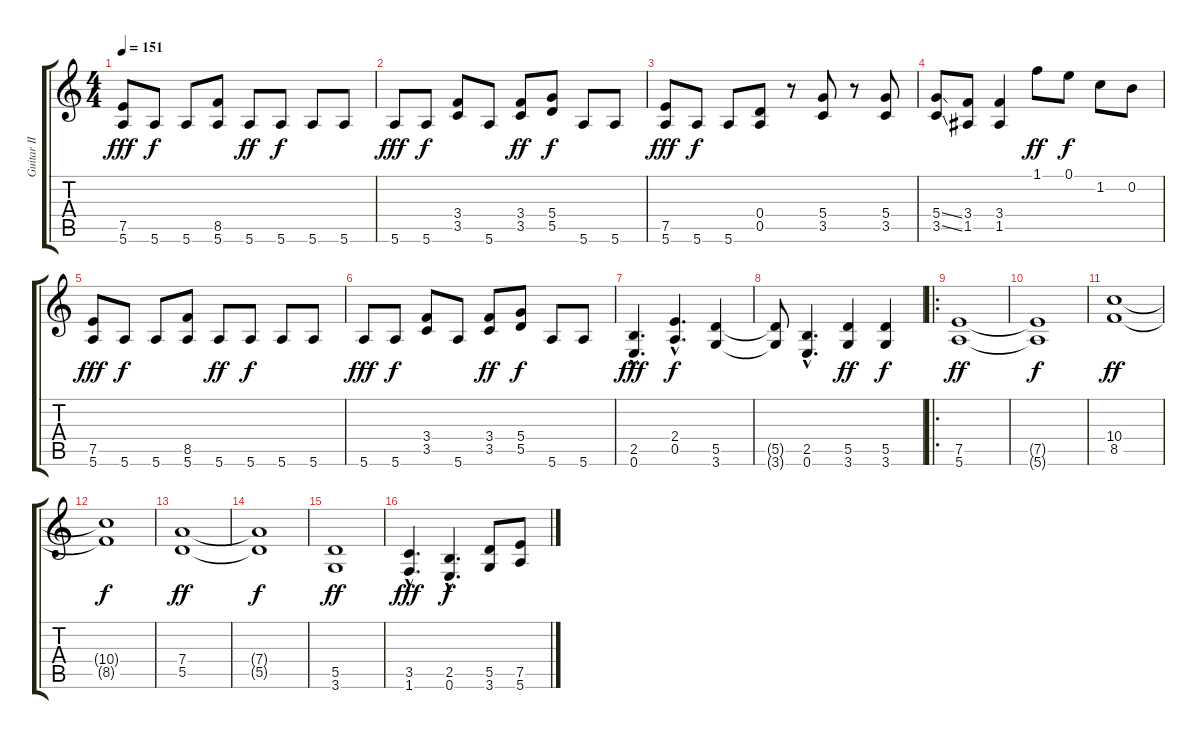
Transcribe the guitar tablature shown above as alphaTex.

\track ("Guitar II" "Guitar II") {instrument distortionguitar}
\staff {score tabs}
\tuning (E4 B3 G3 D3 A2 E2) {hide}
\ts (4 4)
\tempo 151
\clef g2
\ks c
(7.5 5.6).8{dy fff instrument distortionguitar} 5.6.8{dy f} 5.6.8 (8.5 5.6).8 5.6.8{dy ff} 5.6.8{dy f} 5.6.8 5.6.8 |
5.6.8{dy fff} 5.6.8{dy f} (3.4 3.5).8 5.6.8 (3.4 3.5).8{dy ff} (5.4 5.5).8{dy f} 5.6.8 5.6.8 |
(7.5 5.6).8{dy fff} 5.6.8{dy f} 5.6.8 (0.4 0.5).8 r.8 (5.4 3.5).8 r.8 (5.4 3.5).8 |
(5.4{ss} 3.5{ss}).8 (3.4 1.5).8 (3.4 1.5).4 1.1.8{dy ff} 0.1.8{dy f} 1.2.8 0.2.8 |
(7.5 5.6).8{dy fff} 5.6.8{dy f} 5.6.8 (8.5 5.6).8 5.6.8{dy ff} 5.6.8{dy f} 5.6.8 5.6.8 |
5.6.8{dy fff} 5.6.8{dy f} (3.4 3.5).8 5.6.8 (3.4 3.5).8{dy ff} (5.4 5.5).8{dy f} 5.6.8 5.6.8 |
(2.5{hac} 0.6{hac}).4{d dy fff} (2.4{hac} 0.5{hac}).4{d dy f} (5.5 3.6).4 |
(5.5{t} 3.6{t}).8 (2.5{hac} 0.6{hac}).4{d} (5.5 3.6).4{dy ff} (5.5 3.6).4{dy f} |
\ro
(7.5 5.6).1{dy ff} |
(7.5{t} 5.6{t}).1{dy f} |
(10.4 8.5).1{dy ff} |
(10.4{t} 8.5{t}).1{dy f} |
(7.4 5.5).1{dy ff} |
(7.4{t} 5.5{t}).1{dy f} |
(5.5 3.6).1{dy ff} |
(3.5{hac} 1.6{hac}).4{d dy fff} (2.5{hac} 0.6{hac}).4{d dy f} (5.5 3.6).8 (7.5 5.6).8
